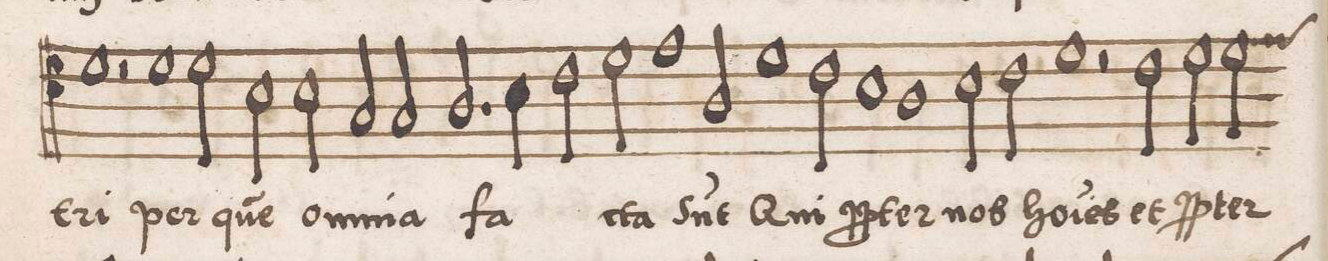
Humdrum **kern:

**kern	**text
*I"ALTVS	*
*clefC4	*
*k[]	*
*met(c|)	*
*M2/1	*
1d	-tri
=47	=47
2r	.
1d	per
2d\	que(m)
=48	=48
2B\	.
2B\	om-
2G/	-ni-
2G/	-a
=49	=49
2.A/	fa-
4B\	.
2c\	.
2d\	-cta
=50	=50
1e	.
2A/	s(u)nt
1d	Qui
=51	=51
2c\	(pro)p-
1B	-ter
=52	=52
1A	nos
2B\	ho-
2c\	-(m)i-
=53	=53
1d	-(n)es
2r	.
2c\	et
=54	=54
2d\	(pro)p-
*custos:e	*
2d\	-ter
*-	*-
